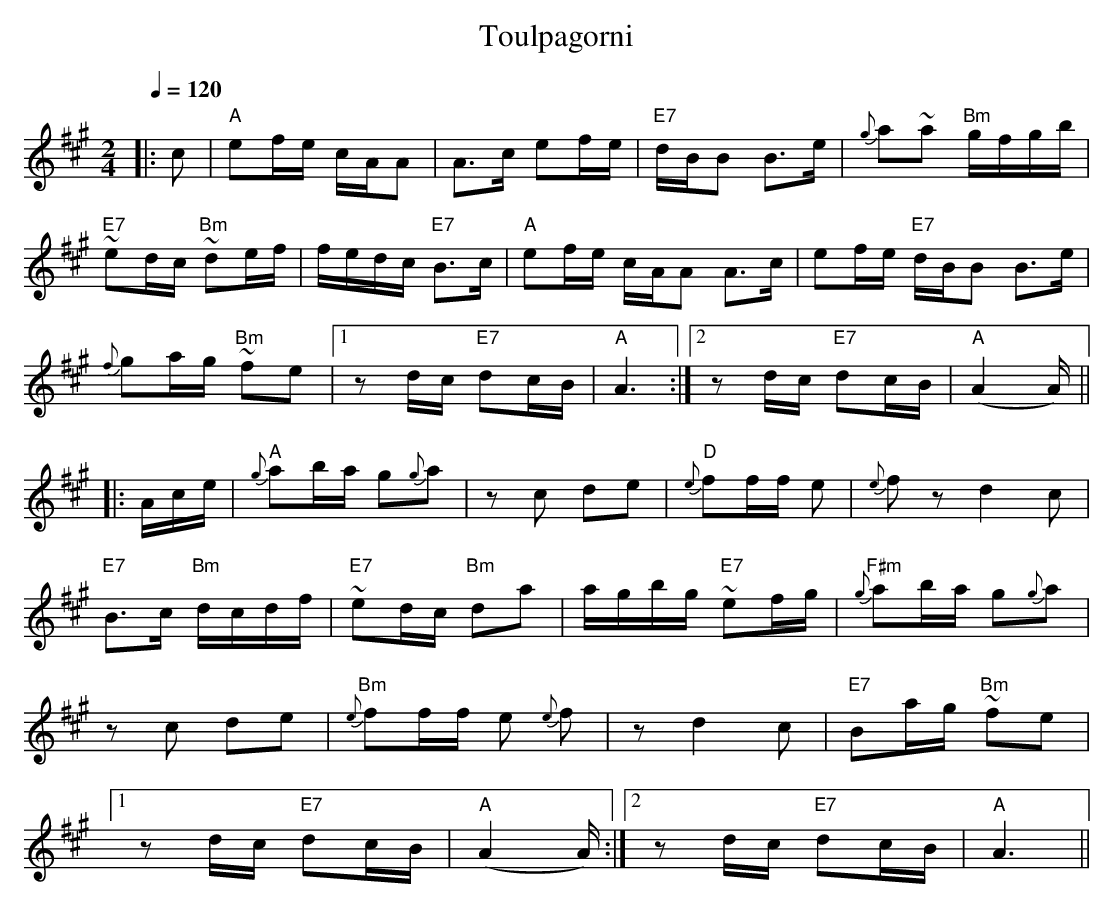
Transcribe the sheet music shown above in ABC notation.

X:1
T:Toulpagorni
M:2/4
L:1/16
Q:1/4=120
K:A
|: c2 | "A" e2fe cAA2 | A3c  e2fe |
"E7" dBB2 B3e | {g}a2~a2 "Bm" gfgb | !
"E7" ~e2dc "Bm" ~d2ef | fedc "E7" B3c |
"A" e2fe cAA2 A3c | e2fe "E7" dBB2 B3e | !
{f}g2ag "Bm" ~f2e2 |[1 z2 dc "E7" d2cB |
"A" A6 :|[2 z2 dc "E7" d2cB | "A" (A4 A) || !
|: Ace | "A" {g}a2ba g2{g}a2 | z2 c2 d2e2 |
"D" {e}f2ff e2 | {e}f2 z2 d4 c2 |!
"E7" B3c "Bm" dcdf | "E7" ~e2dc "Bm" d2a2 |
agbg "E7" ~e2fg | "F#m" {g}a2ba g2{g}a2 | !
z2 c2 d2e2 | "Bm" {e}f2ff e2 {e}f2 |
z2 d4 c2 | "E7" B2ag "Bm" ~f2e2 |!
[1 z2 dc "E7" d2cB | "A" (A4 A) :|
[2 z2 dc "E7" d2cB | "A" A6 ||
